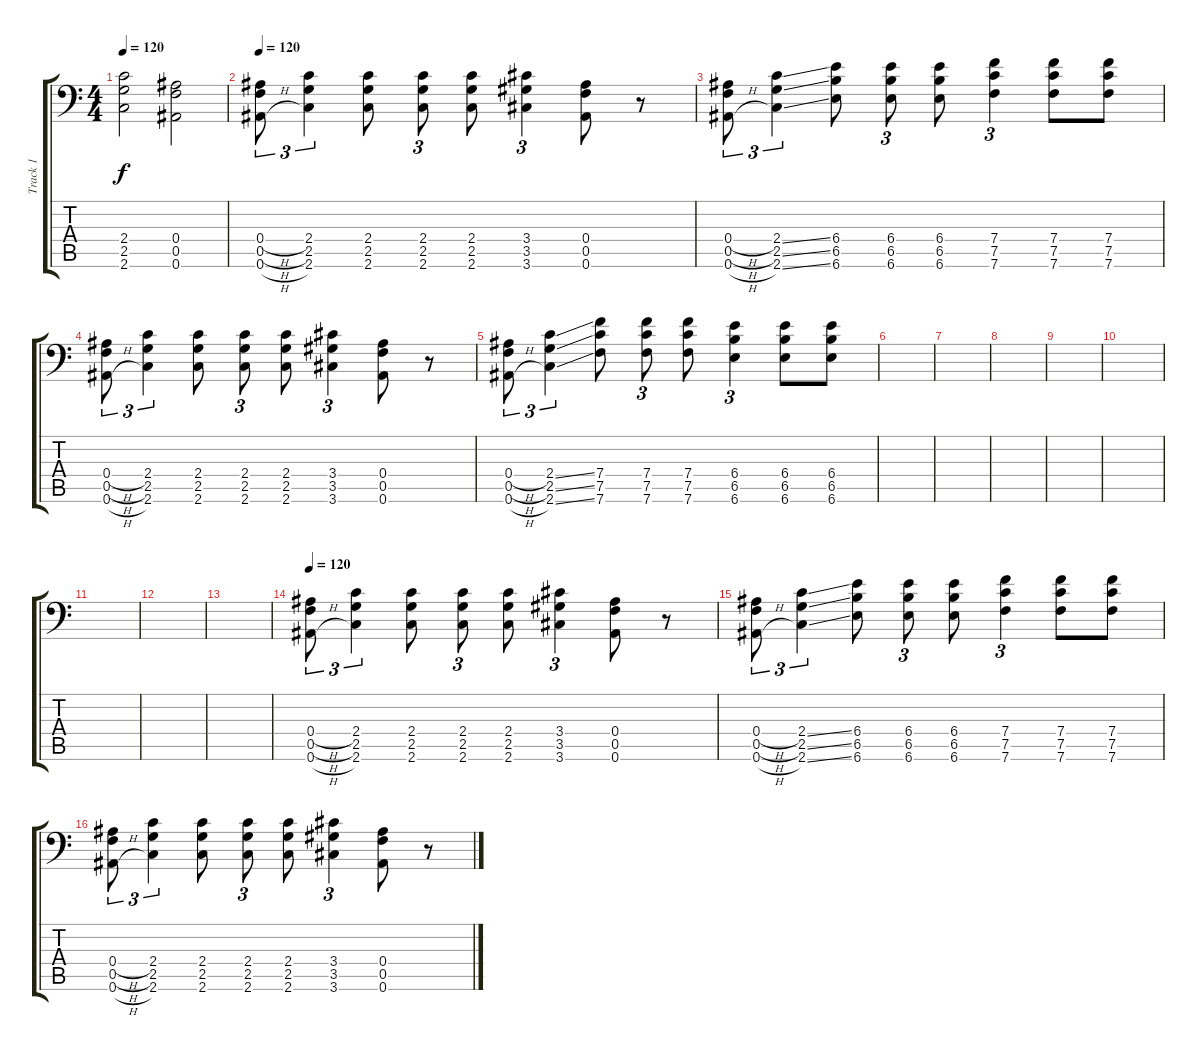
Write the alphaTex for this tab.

\track ("Track 1" "Track 1") {instrument distortionguitar}
\staff {score tabs}
\tuning (C4 G3 Eb3 Bb2 F2 Bb1) {hide}
\ts (4 4)
\tempo 120
\clef f4
\ks c
(2.4{t} 2.5{t} 2.6{t}).2{dy f} (0.4 0.5 0.6).2 |
\tempo 120
(0.4{h} 0.5{h} 0.6{h}).8{tu (3 2)} (2.4 2.5 2.6).4{tu (3 2)} (2.4 2.5 2.6).8 (2.4 2.5 2.6).8{tu (3 2)} (2.4 2.5 2.6).8 (3.4 3.5 3.6).4{tu (3 2)} (0.4 0.5 0.6).8 r.8 |
(0.4{h} 0.5{h} 0.6{h}).8{tu (3 2)} (2.4{ss} 2.5{ss} 2.6{ss}).4{tu (3 2)} (6.4 6.5 6.6).8 (6.4 6.5 6.6).8{tu (3 2)} (6.4 6.5 6.6).8 (7.4 7.5 7.6).4{tu (3 2)} (7.4 7.5 7.6).8 (7.4 7.5 7.6).8 |
(0.4{h} 0.5{h} 0.6{h}).8{tu (3 2)} (2.4 2.5 2.6).4{tu (3 2)} (2.4 2.5 2.6).8 (2.4 2.5 2.6).8{tu (3 2)} (2.4 2.5 2.6).8 (3.4 3.5 3.6).4{tu (3 2)} (0.4 0.5 0.6).8 r.8 |
(0.4{h} 0.5{h} 0.6{h}).8{tu (3 2)} (2.4{ss} 2.5{ss} 2.6{ss}).4{tu (3 2)} (7.4 7.5 7.6).8 (7.4 7.5 7.6).8{tu (3 2)} (7.4 7.5 7.6).8 (6.4 6.5 6.6).4{tu (3 2)} (6.4 6.5 6.6).8 (6.4 6.5 6.6).8 |
|
|
|
|
|
|
|
|
\tempo 120
(0.4{h} 0.5{h} 0.6{h}).8{tu (3 2)} (2.4 2.5 2.6).4{tu (3 2)} (2.4 2.5 2.6).8 (2.4 2.5 2.6).8{tu (3 2)} (2.4 2.5 2.6).8 (3.4 3.5 3.6).4{tu (3 2)} (0.4 0.5 0.6).8 r.8 |
(0.4{h} 0.5{h} 0.6{h}).8{tu (3 2)} (2.4{ss} 2.5{ss} 2.6{ss}).4{tu (3 2)} (6.4 6.5 6.6).8 (6.4 6.5 6.6).8{tu (3 2)} (6.4 6.5 6.6).8 (7.4 7.5 7.6).4{tu (3 2)} (7.4 7.5 7.6).8 (7.4 7.5 7.6).8 |
(0.4{h} 0.5{h} 0.6{h}).8{tu (3 2)} (2.4 2.5 2.6).4{tu (3 2)} (2.4 2.5 2.6).8 (2.4 2.5 2.6).8{tu (3 2)} (2.4 2.5 2.6).8 (3.4 3.5 3.6).4{tu (3 2)} (0.4 0.5 0.6).8 r.8
